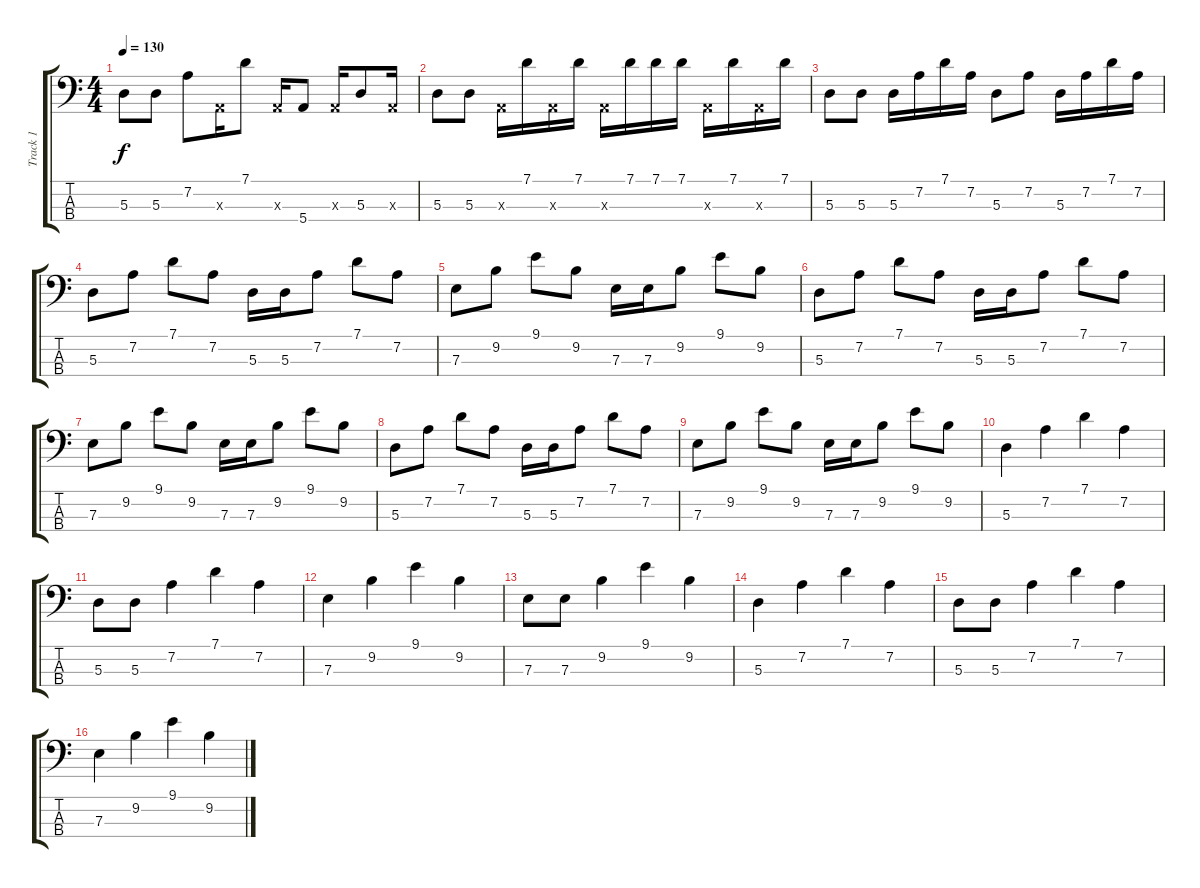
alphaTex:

\track ("Track 1" "Track 1") {instrument electricbasspick}
\staff {score tabs}
\tuning (G2 D2 A1 E1) {hide}
\ts (4 4)
\tempo 130
\clef f4
\ks c
5.3.8{dy f} 5.3.8 7.2.8 0.3{x}.16 7.1.8 0.3{x}.16 5.4.8 0.3{x}.16 5.3.8 0.3{x}.16 |
5.3.8 5.3.8 0.3{x}.16 7.1.16 0.3{x}.16 7.1.16 0.3{x}.16 7.1.16 7.1.16 7.1.16 0.3{x}.16 7.1.16 0.3{x}.16 7.1.16 |
5.3.8 5.3.8 5.3.16 7.2.16 7.1.16 7.2.16 5.3.8 7.2.8 5.3.16 7.2.16 7.1.16 7.2.16 |
5.3.8 7.2.8 7.1.8 7.2.8 5.3.16 5.3.16 7.2.8 7.1.8 7.2.8 |
7.3.8 9.2.8 9.1.8 9.2.8 7.3.16 7.3.16 9.2.8 9.1.8 9.2.8 |
5.3.8 7.2.8 7.1.8 7.2.8 5.3.16 5.3.16 7.2.8 7.1.8 7.2.8 |
7.3.8 9.2.8 9.1.8 9.2.8 7.3.16 7.3.16 9.2.8 9.1.8 9.2.8 |
5.3.8 7.2.8 7.1.8 7.2.8 5.3.16 5.3.16 7.2.8 7.1.8 7.2.8 |
7.3.8 9.2.8 9.1.8 9.2.8 7.3.16 7.3.16 9.2.8 9.1.8 9.2.8 |
5.3.4 7.2.4 7.1.4 7.2.4 |
5.3.8 5.3.8 7.2.4 7.1.4 7.2.4 |
7.3.4 9.2.4 9.1.4 9.2.4 |
7.3.8 7.3.8 9.2.4 9.1.4 9.2.4 |
5.3.4 7.2.4 7.1.4 7.2.4 |
5.3.8 5.3.8 7.2.4 7.1.4 7.2.4 |
7.3.4 9.2.4 9.1.4 9.2.4
